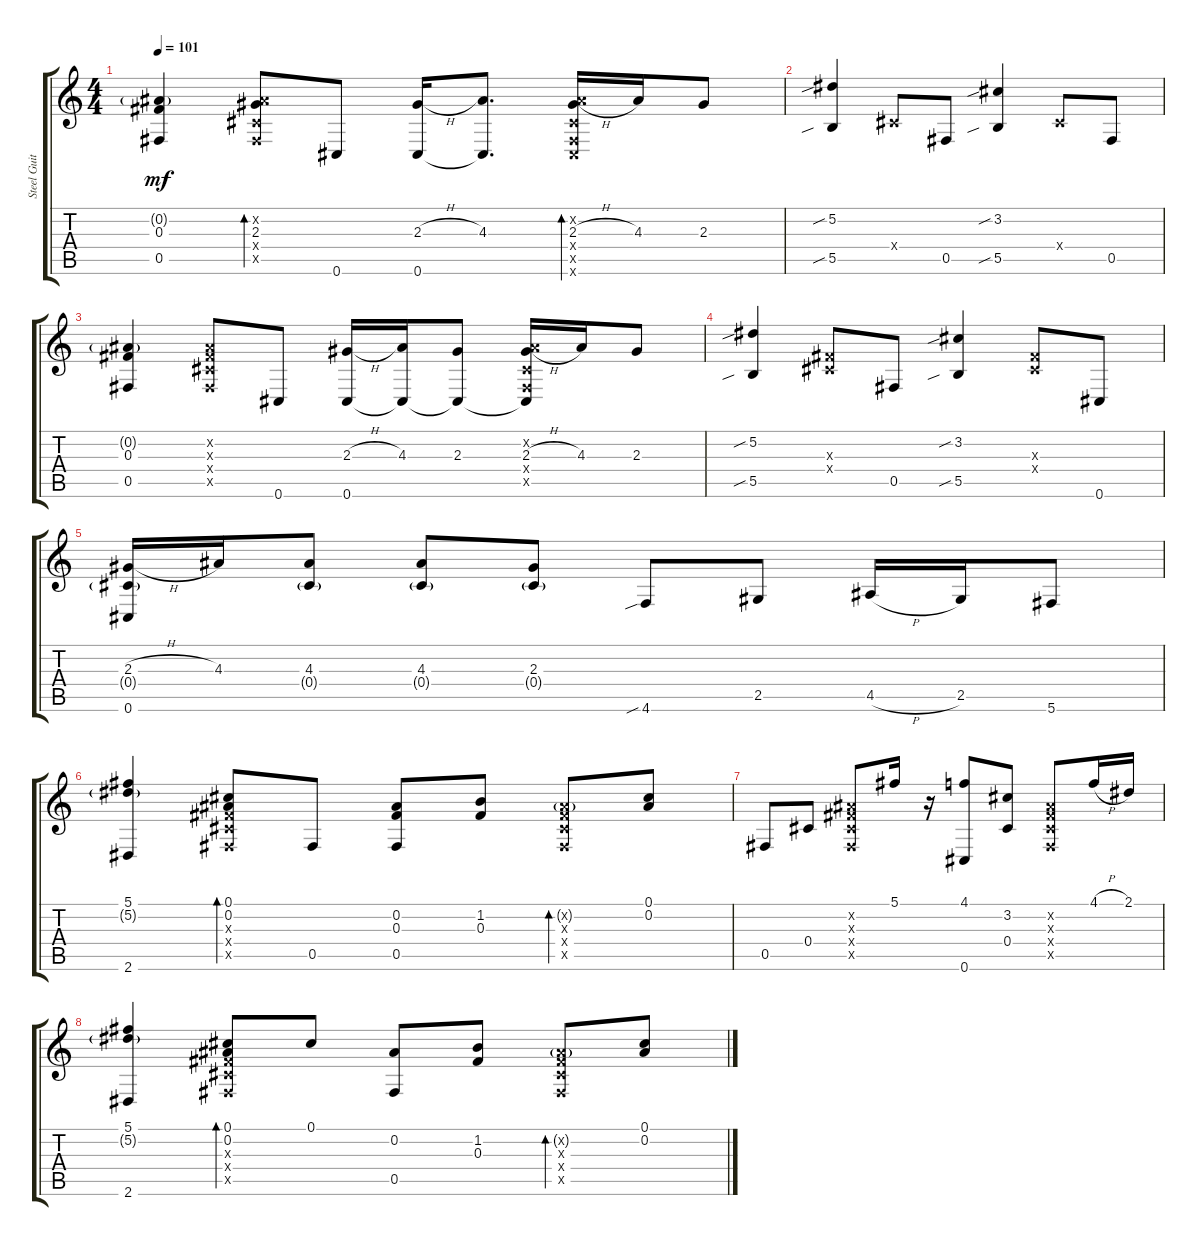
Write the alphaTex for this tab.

\track ("Steel Guitar" "Steel Guit") {instrument acousticguitarsteel}
\staff {score tabs}
\tuning (Db4 Bb3 Gb3 Db3 Gb2 Db2) {hide}
\ts (4 4)
\tempo 101
\clef g2
\ks c
(0.2{g} 0.3 0.5).4{dy mf} (0.2{x} 2.3 0.4{x} 0.5{x}).8{bd 30} 0.6.8 (2.3{h} 0.6).16 (4.3 0.6{t}).8{d} (0.2{x} 2.3{h} 0.4{x} 0.5{x} 0.6{x}).16{bd 30} 4.3.16 2.3.8 |
(5.2{sib} 5.5{sib}).4 0.4{x}.8 0.5.8 (3.2{sib} 5.5{sib}).4 0.4{x}.8 0.5.8 |
(0.2{g} 0.3 0.5).4 (0.2{x} 0.3{x} 0.4{x} 0.5{x}).8 0.6.8 (2.3{h} 0.6).16 (4.3 0.6{t}).16 (2.3 0.6{t}).8 (0.2{x} 2.3{h} 0.4{x} 0.5{x} 0.6{t}).16 4.3.16 2.3.8 |
(5.2{sib} 5.5{sib}).4 (0.3{x} 0.4{x}).8 0.5.8 (3.2{sib} 5.5{sib}).4 (0.3{x} 0.4{x}).8 0.6.8 |
(2.3{h} 0.4{g} 0.6).16 4.3.16 (4.3 0.4{g}).8 (4.3 0.4{g}).8 (2.3 0.4{g}).8 4.6{sib}.8 2.5.8 4.5{h}.16 2.5.16 5.6.8 |
(5.1 5.2{g} 2.6).4 (0.1 0.2 0.3{x} 0.4{x} 0.5{x}).8{bd 30} 0.5.8 (0.2 0.3 0.5).8 (1.2 0.3).8 (0.2{g x} 0.3{x} 0.4{x} 0.5{x}).8{bd 30} (0.1 0.2).8 |
0.5.8 0.4.8 (0.2{x} 0.3{x} 0.4{x} 0.5{x}).8 5.1.16 r.16 (4.1 0.6).8 (3.2 0.4).8 (0.2{x} 0.3{x} 0.4{x} 0.5{x}).8 4.1{h}.16 2.1.16 |
(5.1 5.2{g} 2.6).4 (0.1 0.2 0.3{x} 0.4{x} 0.5{x}).8{bd 30} 0.1.8 (0.2 0.5).8 (1.2 0.3).8 (0.2{g x} 0.3{x} 0.4{x} 0.5{x}).8{bd 30} (0.1 0.2).8
